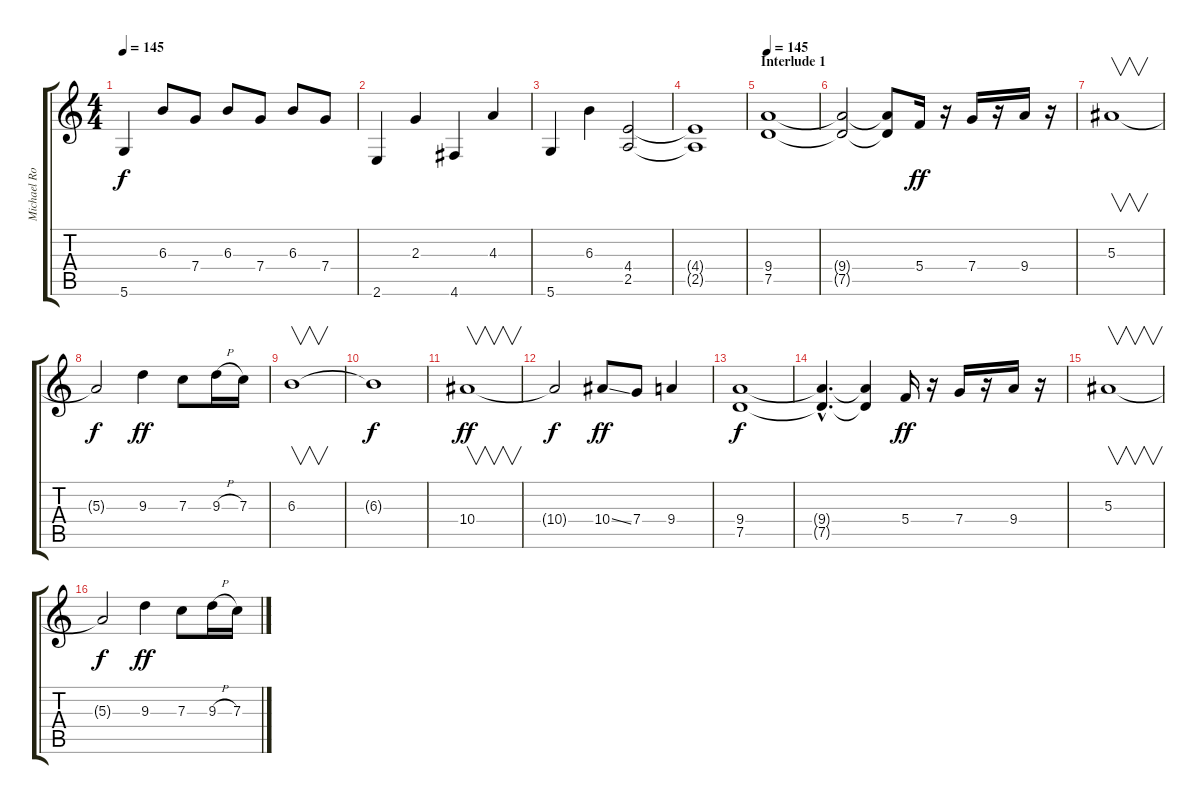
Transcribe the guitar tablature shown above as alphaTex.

\track ("Michael Romeo Lead" "Michael Ro") {instrument distortionguitar}
\staff {score tabs}
\tuning (D4 A3 F3 C3 G2 D2) {hide}
\ts (4 4)
\tempo 145
\clef g2
\ks c
5.6.4{dy f} 6.3.8 7.4.8 6.3.8 7.4.8 6.3.8 7.4.8 |
2.6.4 2.3.4 4.6.4 4.3.4 |
5.6.4 6.3.4 (4.4 2.5).2 |
(4.4{t} 2.5{t}).1 |
\section ("" "Interlude 1")
\tempo 145
(9.4 7.5).1{volume 16 balance 8} |
(9.4{t} 7.5{t}).2 (9.4{t} 7.5{t}).8 5.4.16{dy ff} r.16 7.4.16 r.16 9.4.16 r.16 |
5.3.1{v} |
5.3{t}.2{dy f} 9.3.4{dy ff} 7.3.8 9.3{h}.16 7.3.16 |
6.3.1{v} |
6.3{t}.1{dy f} |
10.4.1{v dy ff} |
10.4{t}.2{dy f} 10.4{ss}.8{dy ff} 7.4.8 9.4.4 |
(9.4 7.5).1{dy f} |
(9.4{hac t} 7.5{hac t}).4{d} (9.4{t} 7.5{t}).4 5.4.16{dy ff} r.16 7.4.16 r.16 9.4.16 r.16 |
5.3.1{v} |
5.3{t}.2{dy f} 9.3.4{dy ff} 7.3.8 9.3{h}.16 7.3.16
